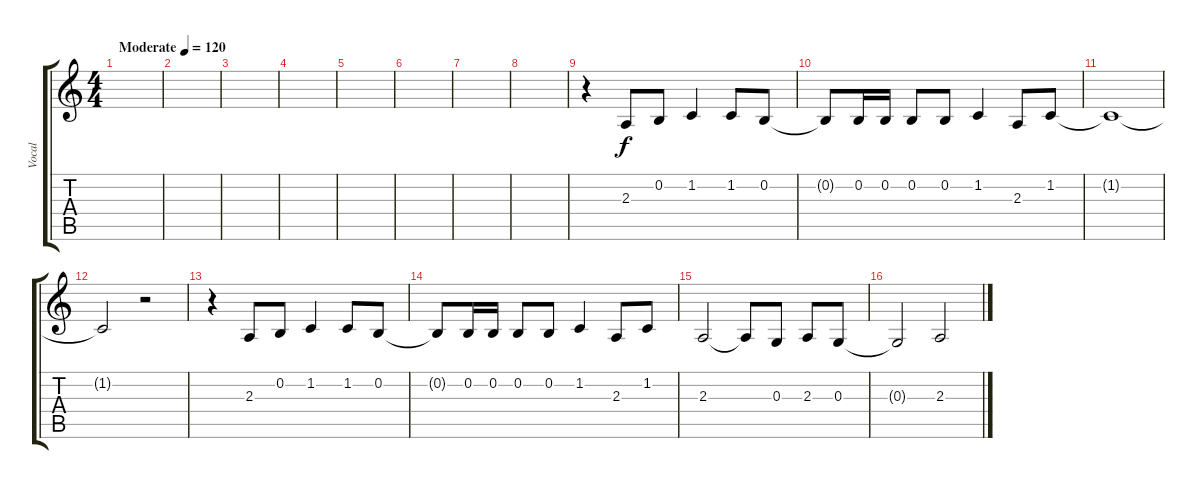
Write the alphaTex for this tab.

\track ("Vocal" "Vocal") {instrument viola}
\staff {score tabs}
\tuning (E4 B3 G3 D3 A2 E2) {hide}
\ts (4 4)
\tempo (120 "Moderate")
\clef g2
\ks c
|
|
|
|
|
|
|
|
r.4 2.3.8 0.2.8 1.2.4 1.2.8 0.2.8 |
0.2{t}.8 0.2.16 0.2.16 0.2.8 0.2.8 1.2.4 2.3.8 1.2.8 |
1.2{t}.1 |
1.2{t}.2 r.2 |
r.4 2.3.8 0.2.8 1.2.4 1.2.8 0.2.8 |
0.2{t}.8 0.2.16 0.2.16 0.2.8 0.2.8 1.2.4 2.3.8 1.2.8 |
2.3.2 2.3{t}.8 0.3.8 2.3.8 0.3.8 |
0.3{t}.2 2.3.2
